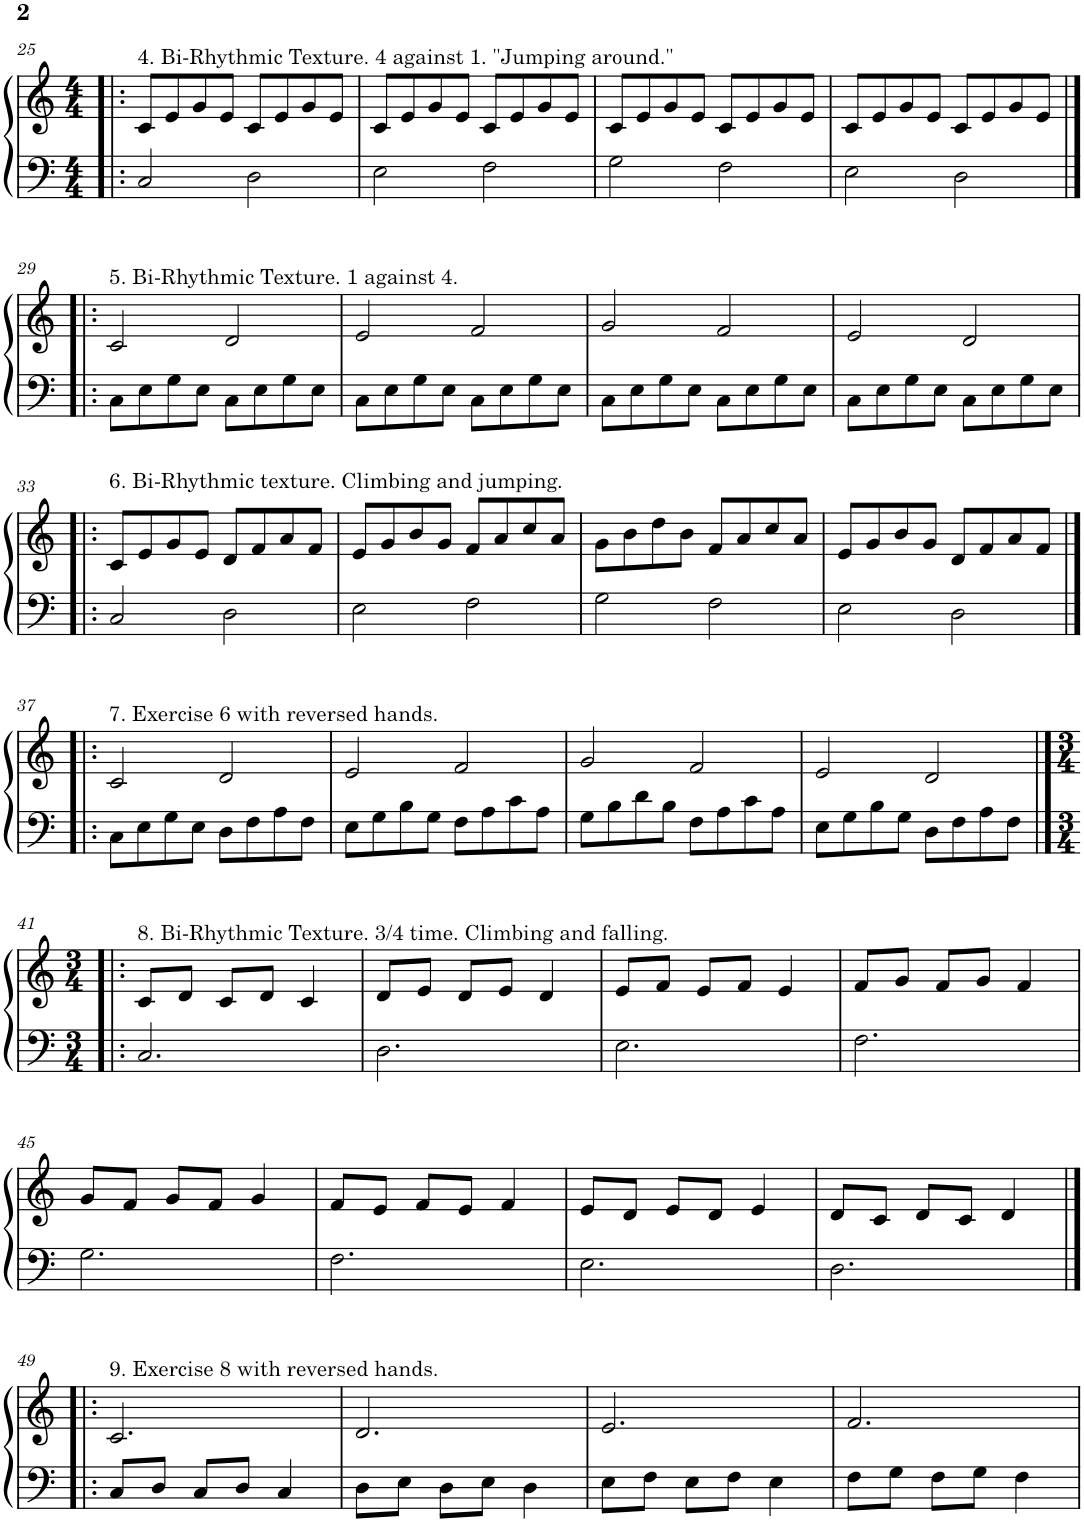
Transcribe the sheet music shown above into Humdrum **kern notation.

**kern	**kern
*part1	*part1
*staff2	*staff1
*I"Piano	*
*I'Pno.	*
!!LO:PB:g=z
*clefF4	*clefG2
*k[]	*k[]
*M4/4	*M4/4
=25!|:	=25!|:
!	!LO:TX:a:t=4. Bi-Rhythmic Texture. 4 against 1. "Jumping around."
2C/	8c/L
.	8e/
.	8g/
.	8e/J
2D\	8c/L
.	8e/
.	8g/
.	8e/J
=26	=26
2E\	8c/L
.	8e/
.	8g/
.	8e/J
2F\	8c/L
.	8e/
.	8g/
.	8e/J
=27	=27
2G\	8c/L
.	8e/
.	8g/
.	8e/J
2F\	8c/L
.	8e/
.	8g/
.	8e/J
=28	=28
2E\	8c/L
.	8e/
.	8g/
.	8e/J
2D\	8c/L
.	8e/
.	8g/
.	8e/J
!!LO:LB:g=z
=29|!:	=29|!:
!	!LO:TX:a:t=5. Bi-Rhythmic Texture. 1 against 4.
8C\L	2c/
8E\	.
8G\	.
8E\J	.
8C\L	2d/
8E\	.
8G\	.
8E\J	.
=30	=30
8C\L	2e/
8E\	.
8G\	.
8E\J	.
8C\L	2f/
8E\	.
8G\	.
8E\J	.
=31	=31
8C\L	2g/
8E\	.
8G\	.
8E\J	.
8C\L	2f/
8E\	.
8G\	.
8E\J	.
=32	=32
8C\L	2e/
8E\	.
8G\	.
8E\J	.
8C\L	2d/
8E\	.
8G\	.
8E\J	.
!!LO:LB:g=z
=33!|:	=33!|:
!	!LO:TX:a:t=6. Bi-Rhythmic texture. Climbing and jumping.
2C/	8c/L
.	8e/
.	8g/
.	8e/J
2D\	8d/L
.	8f/
.	8a/
.	8f/J
=34	=34
2E\	8e/L
.	8g/
.	8b/
.	8g/J
2F\	8f/L
.	8a/
.	8cc/
.	8a/J
=35	=35
2G\	8g\L
.	8b\
.	8dd\
.	8b\J
2F\	8f/L
.	8a/
.	8cc/
.	8a/J
=36	=36
2E\	8e/L
.	8g/
.	8b/
.	8g/J
2D\	8d/L
.	8f/
.	8a/
.	8f/J
!!LO:LB:g=z
=37|!:	=37|!:
!	!LO:TX:a:t=7. Exercise 6 with reversed hands.
8C\L	2c/
8E\	.
8G\	.
8E\J	.
8D\L	2d/
8F\	.
8A\	.
8F\J	.
=38	=38
8E\L	2e/
8G\	.
8B\	.
8G\J	.
8F\L	2f/
8A\	.
8c\	.
8A\J	.
=39	=39
8G\L	2g/
8B\	.
8d\	.
8B\J	.
8F\L	2f/
8A\	.
8c\	.
8A\J	.
=40	=40
8E\L	2e/
8G\	.
8B\	.
8G\J	.
8D\L	2d/
8F\	.
8A\	.
8F\J	.
!!LO:LB:g=z
=41|!:	=41|!:
*M3/4	*M3/4
!	!LO:TX:a:t=8. Bi-Rhythmic Texture. 3/4 time. Climbing and falling.
2.C/	8c/L
.	8d/J
.	8c/L
.	8d/J
.	4c/
=42	=42
2.D\	8d/L
.	8e/J
.	8d/L
.	8e/J
.	4d/
=43	=43
2.E\	8e/L
.	8f/J
.	8e/L
.	8f/J
.	4e/
=44	=44
2.F\	8f/L
.	8g/J
.	8f/L
.	8g/J
.	4f/
!!LO:LB:g=z
=45	=45
2.G\	8g/L
.	8f/J
.	8g/L
.	8f/J
.	4g/
=46	=46
2.F\	8f/L
.	8e/J
.	8f/L
.	8e/J
.	4f/
=47	=47
2.E\	8e/L
.	8d/J
.	8e/L
.	8d/J
.	4e/
=48	=48
2.D\	8d/L
.	8c/J
.	8d/L
.	8c/J
.	4d/
!!LO:LB:g=z
=49|!:	=49|!:
!	!LO:TX:a:t=9. Exercise 8 with reversed hands.
8C/L	2.c/
8D/J	.
8C/L	.
8D/J	.
4C/	.
=50	=50
8D\L	2.d/
8E\J	.
8D\L	.
8E\J	.
4D\	.
=51	=51
8E\L	2.e/
8F\J	.
8E\L	.
8F\J	.
4E\	.
=52	=52
8F\L	2.f/
8G\J	.
8F\L	.
8G\J	.
4F\	.
=	=
*-	*-
